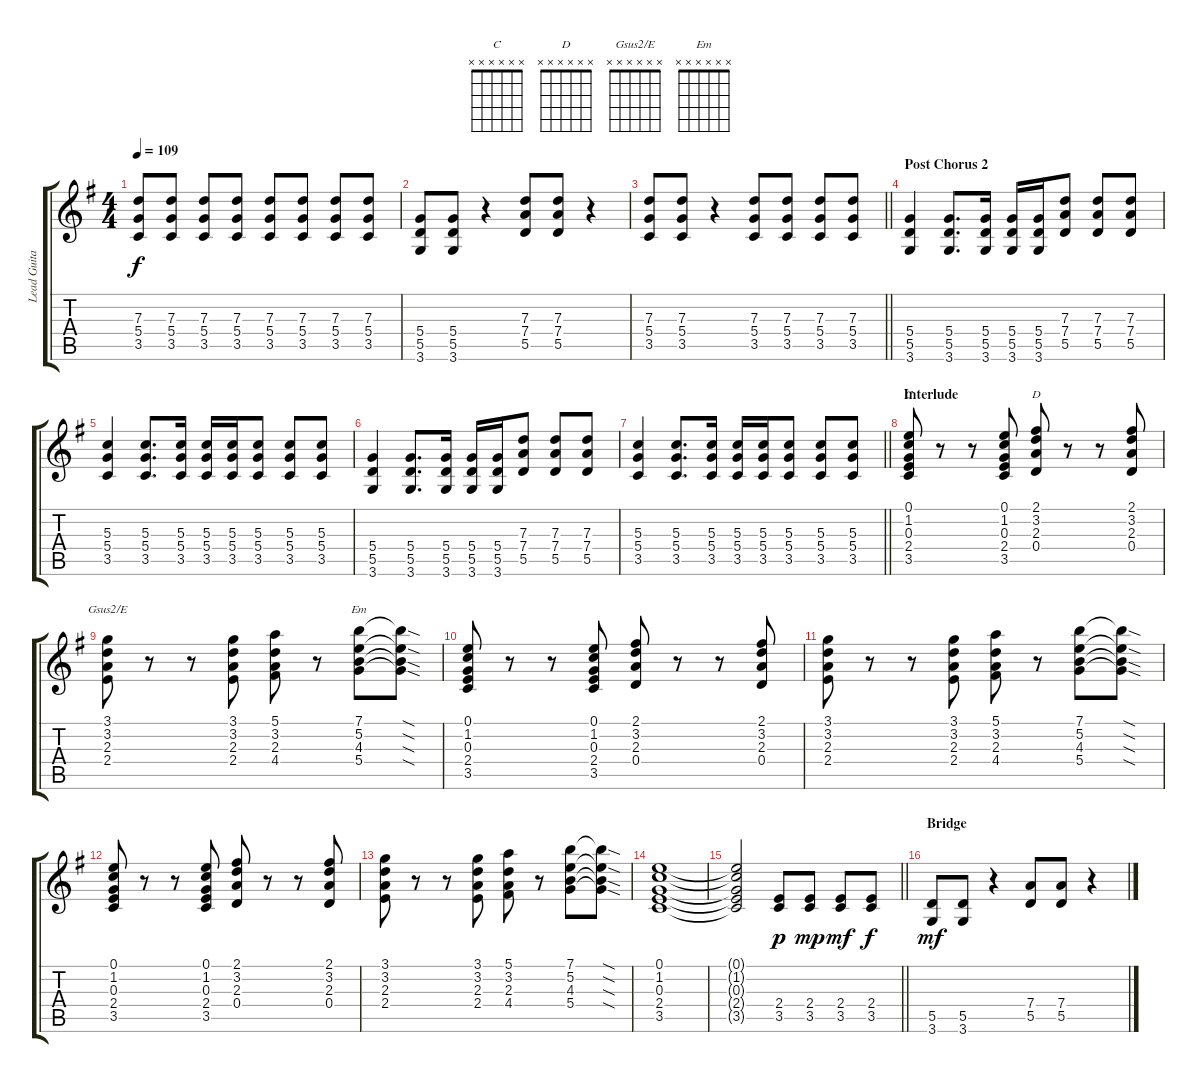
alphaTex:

\track ("Lead Guitar" "Lead Guita") {instrument overdrivenguitar}
\staff {score tabs}
\tuning (E4 B3 G3 D3 A2 E2) {hide}
\chord ("C" x x x x x x)
\chord ("D" x x x x x x)
\chord ("Gsus2/E" x x x x x x)
\chord ("Em" x x x x x x)
\ts (4 4)
\tempo 109
\clef g2
\ks g
(7.3 5.4 3.5).8{dy f} (7.3 5.4 3.5).8 (7.3 5.4 3.5).8 (7.3 5.4 3.5).8 (7.3 5.4 3.5).8 (7.3 5.4 3.5).8 (7.3 5.4 3.5).8 (7.3 5.4 3.5).8 |
(5.4 5.5 3.6).8 (5.4 5.5 3.6).8 r.4 (7.3 7.4 5.5).8 (7.3 7.4 5.5).8 r.4 |
\barLineRight lightlight
(7.3 5.4 3.5).8 (7.3 5.4 3.5).8 r.4 (7.3 5.4 3.5).8 (7.3 5.4 3.5).8 (7.3 5.4 3.5).8 (7.3 5.4 3.5).8 |
\section ("" "Post Chorus 2")
(5.4 5.5 3.6).4 (5.4 5.5 3.6).8{d} (5.4 5.5 3.6).16 (5.4 5.5 3.6).16 (5.4 5.5 3.6).16 (7.3 7.4 5.5).8 (7.3 7.4 5.5).8 (7.3 7.4 5.5).8 |
(5.3 5.4 3.5).4 (5.3 5.4 3.5).8{d} (5.3 5.4 3.5).16 (5.3 5.4 3.5).16 (5.3 5.4 3.5).16 (5.3 5.4 3.5).8 (5.3 5.4 3.5).8 (5.3 5.4 3.5).8 |
(5.4 5.5 3.6).4 (5.4 5.5 3.6).8{d} (5.4 5.5 3.6).16 (5.4 5.5 3.6).16 (5.4 5.5 3.6).16 (7.3 7.4 5.5).8 (7.3 7.4 5.5).8 (7.3 7.4 5.5).8 |
\barLineRight lightlight
(5.3 5.4 3.5).4 (5.3 5.4 3.5).8{d} (5.3 5.4 3.5).16 (5.3 5.4 3.5).16 (5.3 5.4 3.5).16 (5.3 5.4 3.5).8 (5.3 5.4 3.5).8 (5.3 5.4 3.5).8 |
\section ("" "Interlude")
(0.1 1.2 0.3 2.4 3.5).8{ch "C"} r.8 r.8 (0.1 1.2 0.3 2.4 3.5).8 (2.1 3.2 2.3 0.4).8{ch "D"} r.8 r.8 (2.1 3.2 2.3 0.4).8 |
(3.1 3.2 2.3 2.4).8{ch "Gsus2/E"} r.8 r.8 (3.1 3.2 2.3 2.4).8 (5.1 3.2 2.3 4.4).8 r.8 (7.1 5.2 4.3 5.4).8{ch "Em"} (7.1{sod t} 5.2{sod t} 4.3{sod t} 5.4{sod t}).8 |
(0.1 1.2 0.3 2.4 3.5).8 r.8 r.8 (0.1 1.2 0.3 2.4 3.5).8 (2.1 3.2 2.3 0.4).8 r.8 r.8 (2.1 3.2 2.3 0.4).8 |
(3.1 3.2 2.3 2.4).8 r.8 r.8 (3.1 3.2 2.3 2.4).8 (5.1 3.2 2.3 4.4).8 r.8 (7.1 5.2 4.3 5.4).8 (7.1{sod t} 5.2{sod t} 4.3{sod t} 5.4{sod t}).8 |
(0.1 1.2 0.3 2.4 3.5).8 r.8 r.8 (0.1 1.2 0.3 2.4 3.5).8 (2.1 3.2 2.3 0.4).8 r.8 r.8 (2.1 3.2 2.3 0.4).8 |
(3.1 3.2 2.3 2.4).8 r.8 r.8 (3.1 3.2 2.3 2.4).8 (5.1 3.2 2.3 4.4).8 r.8 (7.1 5.2 4.3 5.4).8 (7.1{sod t} 5.2{sod t} 4.3{sod t} 5.4{sod t}).8 |
(0.1 1.2 0.3 2.4 3.5).1 |
\barLineRight lightlight
(0.1{t} 1.2{t} 0.3{t} 2.4{t} 3.5{t}).2 (2.4 3.5).8{dy p} (2.4 3.5).8{dy mp} (2.4 3.5).8{dy mf} (2.4 3.5).8{dy f} |
\section ("" "Bridge")
(5.5 3.6).8{dy mf instrument overdrivenguitar} (5.5 3.6).8 r.4 (7.4 5.5).8 (7.4 5.5).8 r.4
